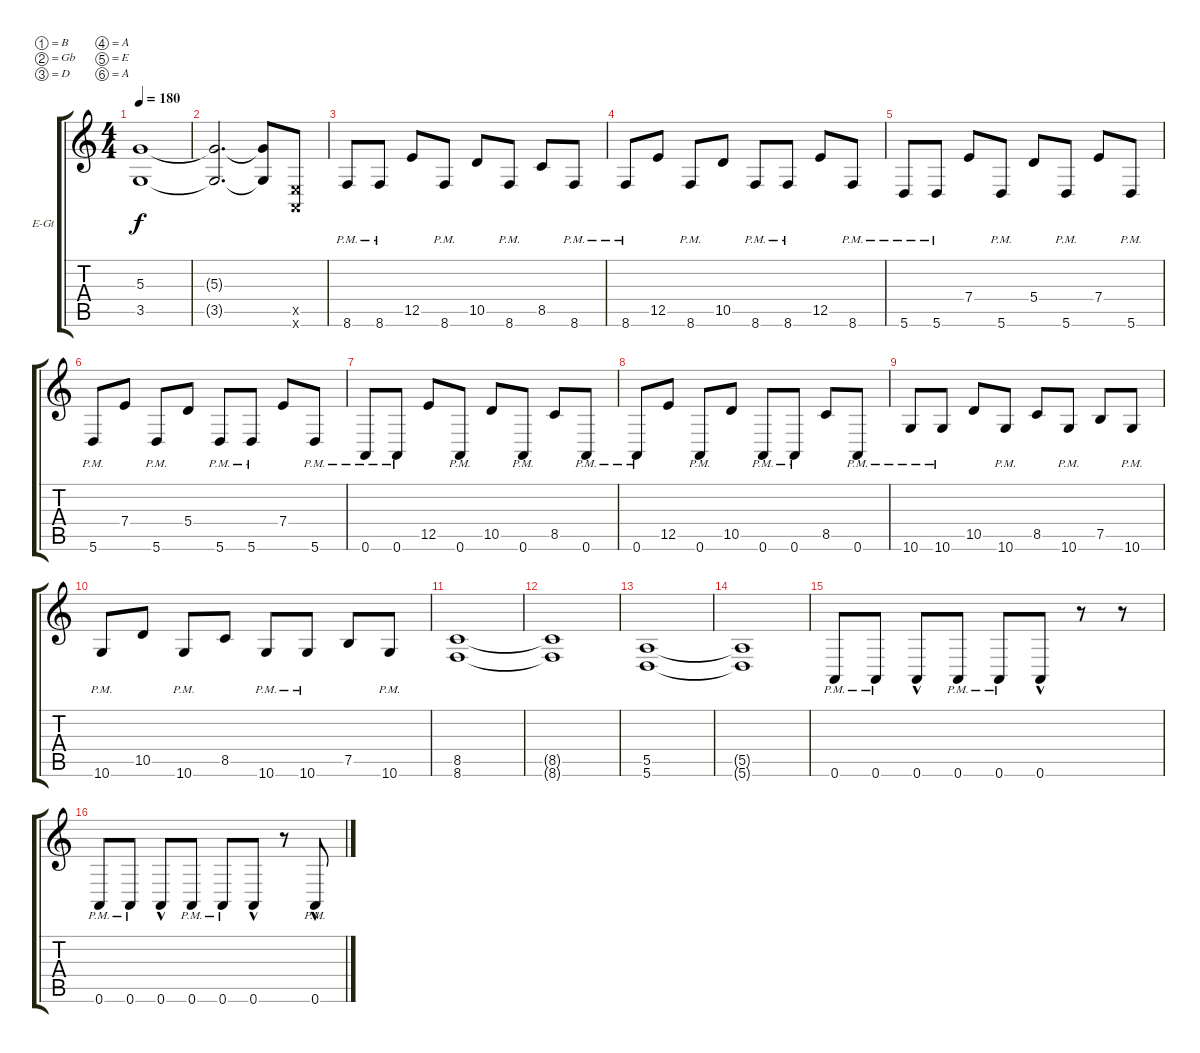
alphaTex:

\bracketExtendMode groupsimilarinstruments
\firstSystemTrackNameOrientation horizontal
\otherSystemsTrackNameOrientation horizontal
\track ("Git 1" "E-Gt") {instrument distortionguitar}
\staff {score tabs}
\tuning (B3 Gb3 D3 A2 E2 A1)
\ts (4 4)
\tempo 180
\clef g2
\ks c
(5.3 3.5).1{dy f} |
(3.5{t} 5.3{t}).2{d} (3.5{t} 5.3{t}).8 (0.5{x} 0.6{x}).8 |
8.6{pm}.8 8.6{pm}.8 12.5.8 8.6{pm}.8 10.5.8 8.6{pm}.8 8.5.8 8.6{pm}.8 |
8.6{pm}.8 12.5.8 8.6{pm}.8 10.5.8 8.6{pm}.8 8.6{pm}.8 12.5.8 8.6{pm}.8 |
5.6{pm}.8 5.6{pm}.8 7.4.8 5.6{pm}.8 5.4.8 5.6{pm}.8 7.4.8 5.6{pm}.8 |
5.6{pm}.8 7.4.8 5.6{pm}.8 5.4.8 5.6{pm}.8 5.6{pm}.8 7.4.8 5.6{pm}.8 |
0.6{pm}.8 0.6{pm}.8 12.5.8 0.6{pm}.8 10.5.8 0.6{pm}.8 8.5.8 0.6{pm}.8 |
0.6{pm}.8 12.5.8 0.6{pm}.8 10.5.8 0.6{pm}.8 0.6{pm}.8 8.5.8 0.6{pm}.8 |
10.6{pm}.8 10.6{pm}.8 10.5.8 10.6{pm}.8 8.5.8 10.6{pm}.8 7.5.8 10.6{pm}.8 |
10.6{pm}.8 10.5.8 10.6{pm}.8 8.5.8 10.6{pm}.8 10.6{pm}.8 7.5.8 10.6{pm}.8 |
(8.5 8.6).1 |
(8.5{t} 8.6{t}).1 |
(5.5 5.6).1 |
(5.5{t} 5.6{t}).1 |
0.6{pm}.8 0.6{pm}.8 0.6{hac}.8 0.6{pm}.8 0.6{pm}.8 0.6{hac}.8 r.8 r.8 |
0.6{pm}.8 0.6{pm}.8 0.6{hac}.8 0.6{pm}.8 0.6{pm}.8 0.6{hac}.8 r.8 0.6{hac pm}.8
